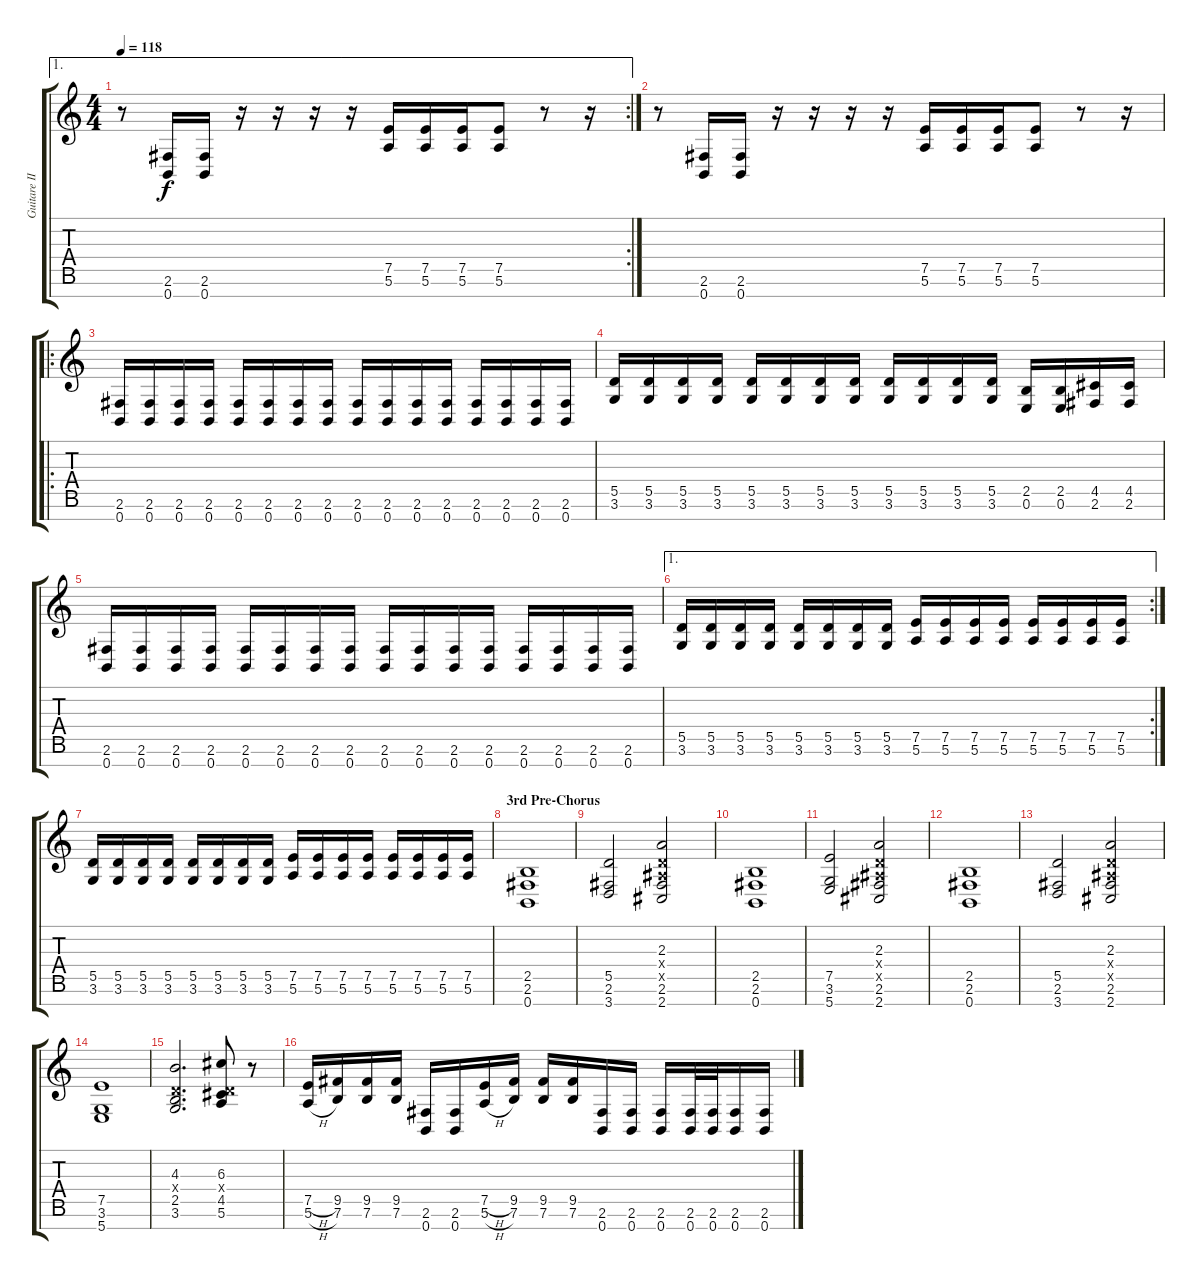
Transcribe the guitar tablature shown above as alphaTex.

\track ("Guitare II" "Guitare II") {instrument distortionguitar}
\staff {score tabs}
\tuning (E4 B3 G3 D3 A2 E2 B1) {hide}
\ae 1
\rc 2
\ts (4 4)
\tempo 118
\clef g2
\ks c
r.8{dy f} (2.6 0.7).16 (2.6 0.7).16 r.16 r.16 r.16 r.16 (7.5 5.6).16 (7.5 5.6).16 (7.5 5.6).16 (7.5 5.6).8 r.8 r.16 |
r.8 (2.6 0.7).16 (2.6 0.7).16 r.16 r.16 r.16 r.16 (7.5 5.6).16 (7.5 5.6).16 (7.5 5.6).16 (7.5 5.6).8 r.8 r.16 |
\ro
(2.6 0.7).16 (2.6 0.7).16 (2.6 0.7).16 (2.6 0.7).16 (2.6 0.7).16 (2.6 0.7).16 (2.6 0.7).16 (2.6 0.7).16 (2.6 0.7).16 (2.6 0.7).16 (2.6 0.7).16 (2.6 0.7).16 (2.6 0.7).16 (2.6 0.7).16 (2.6 0.7).16 (2.6 0.7).16 |
(5.5 3.6).16 (5.5 3.6).16 (5.5 3.6).16 (5.5 3.6).16 (5.5 3.6).16 (5.5 3.6).16 (5.5 3.6).16 (5.5 3.6).16 (5.5 3.6).16 (5.5 3.6).16 (5.5 3.6).16 (5.5 3.6).16 (2.5 0.6).16 (2.5 0.6).16 (4.5 2.6).16 (4.5 2.6).16 |
(2.6 0.7).16 (2.6 0.7).16 (2.6 0.7).16 (2.6 0.7).16 (2.6 0.7).16 (2.6 0.7).16 (2.6 0.7).16 (2.6 0.7).16 (2.6 0.7).16 (2.6 0.7).16 (2.6 0.7).16 (2.6 0.7).16 (2.6 0.7).16 (2.6 0.7).16 (2.6 0.7).16 (2.6 0.7).16 |
\ae 1
\rc 2
(5.5 3.6).16 (5.5 3.6).16 (5.5 3.6).16 (5.5 3.6).16 (5.5 3.6).16 (5.5 3.6).16 (5.5 3.6).16 (5.5 3.6).16 (7.5 5.6).16 (7.5 5.6).16 (7.5 5.6).16 (7.5 5.6).16 (7.5 5.6).16 (7.5 5.6).16 (7.5 5.6).16 (7.5 5.6).16 |
(5.5 3.6).16 (5.5 3.6).16 (5.5 3.6).16 (5.5 3.6).16 (5.5 3.6).16 (5.5 3.6).16 (5.5 3.6).16 (5.5 3.6).16 (7.5 5.6).16 (7.5 5.6).16 (7.5 5.6).16 (7.5 5.6).16 (7.5 5.6).16 (7.5 5.6).16 (7.5 5.6).16 (7.5 5.6).16 |
\section ("" "3rd Pre-Chorus ")
(2.5 2.6 0.7).1 |
(5.5 2.6 3.7).2 (2.3 0.4{x} 1.5{x} 2.6 2.7).2 |
(2.5 2.6 0.7).1 |
(7.5 3.6 5.7).2 (2.3 0.4{x} 1.5{x} 2.6 2.7).2 |
(2.5 2.6 0.7).1 |
(5.5 2.6 3.7).2 (2.3 0.4{x} 1.5{x} 2.6 2.7).2 |
(7.5 3.6 5.7).1 |
(4.3 0.4{x} 2.5 3.6).2{d} (6.3 0.4{x} 4.5 5.6).8 r.8 |
(7.5{h} 5.6{h}).16 (9.5 7.6).16 (9.5 7.6).16 (9.5 7.6).16 (2.6 0.7).16 (2.6 0.7).16 (7.5{h} 5.6{h}).16 (9.5 7.6).16 (9.5 7.6).16 (9.5 7.6).16 (2.6 0.7).16 (2.6 0.7).16 (2.6 0.7).16 (2.6 0.7).32 (2.6 0.7).32 (2.6 0.7).16 (2.6 0.7).16
